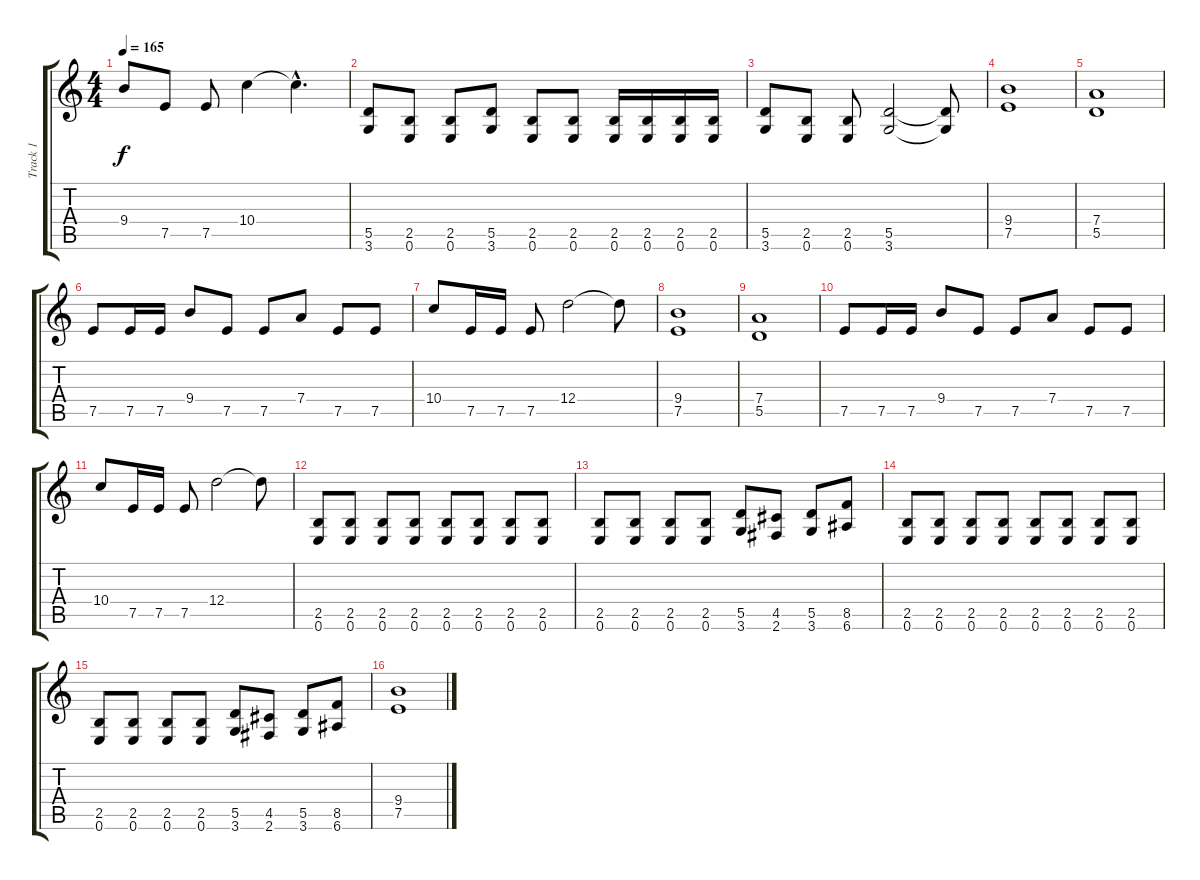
\track ("Track 1" "Track 1") {instrument distortionguitar}
\staff {score tabs}
\tuning (E4 B3 G3 D3 A2 E2) {hide}
\ts (4 4)
\tempo 165
\clef g2
\ks c
9.4.8{dy f} 7.5.8 7.5.8 10.4.4 10.4{hac t}.4{d} |
(5.5 3.6).8 (2.5 0.6).8 (2.5 0.6).8 (5.5 3.6).8 (2.5 0.6).8 (2.5 0.6).8 (2.5 0.6).16 (2.5 0.6).16 (2.5 0.6).16 (2.5 0.6).16 |
(5.5 3.6).8 (2.5 0.6).8 (2.5 0.6).8 (5.5 3.6).2 (5.5{t} 3.6{t}).8 |
(9.4 7.5).1 |
(7.4 5.5).1 |
7.5.8 7.5.16 7.5.16 9.4.8 7.5.8 7.5.8 7.4.8 7.5.8 7.5.8 |
10.4.8 7.5.16 7.5.16 7.5.8 12.4.2 12.4{t}.8 |
(9.4 7.5).1 |
(7.4 5.5).1 |
7.5.8 7.5.16 7.5.16 9.4.8 7.5.8 7.5.8 7.4.8 7.5.8 7.5.8 |
10.4.8 7.5.16 7.5.16 7.5.8 12.4.2 12.4{t}.8 |
(2.5 0.6).8 (2.5 0.6).8 (2.5 0.6).8 (2.5 0.6).8 (2.5 0.6).8 (2.5 0.6).8 (2.5 0.6).8 (2.5 0.6).8 |
(2.5 0.6).8 (2.5 0.6).8 (2.5 0.6).8 (2.5 0.6).8 (5.5 3.6).8 (4.5 2.6).8 (5.5 3.6).8 (8.5 6.6).8 |
(2.5 0.6).8 (2.5 0.6).8 (2.5 0.6).8 (2.5 0.6).8 (2.5 0.6).8 (2.5 0.6).8 (2.5 0.6).8 (2.5 0.6).8 |
(2.5 0.6).8 (2.5 0.6).8 (2.5 0.6).8 (2.5 0.6).8 (5.5 3.6).8 (4.5 2.6).8 (5.5 3.6).8 (8.5 6.6).8 |
(9.4 7.5).1
